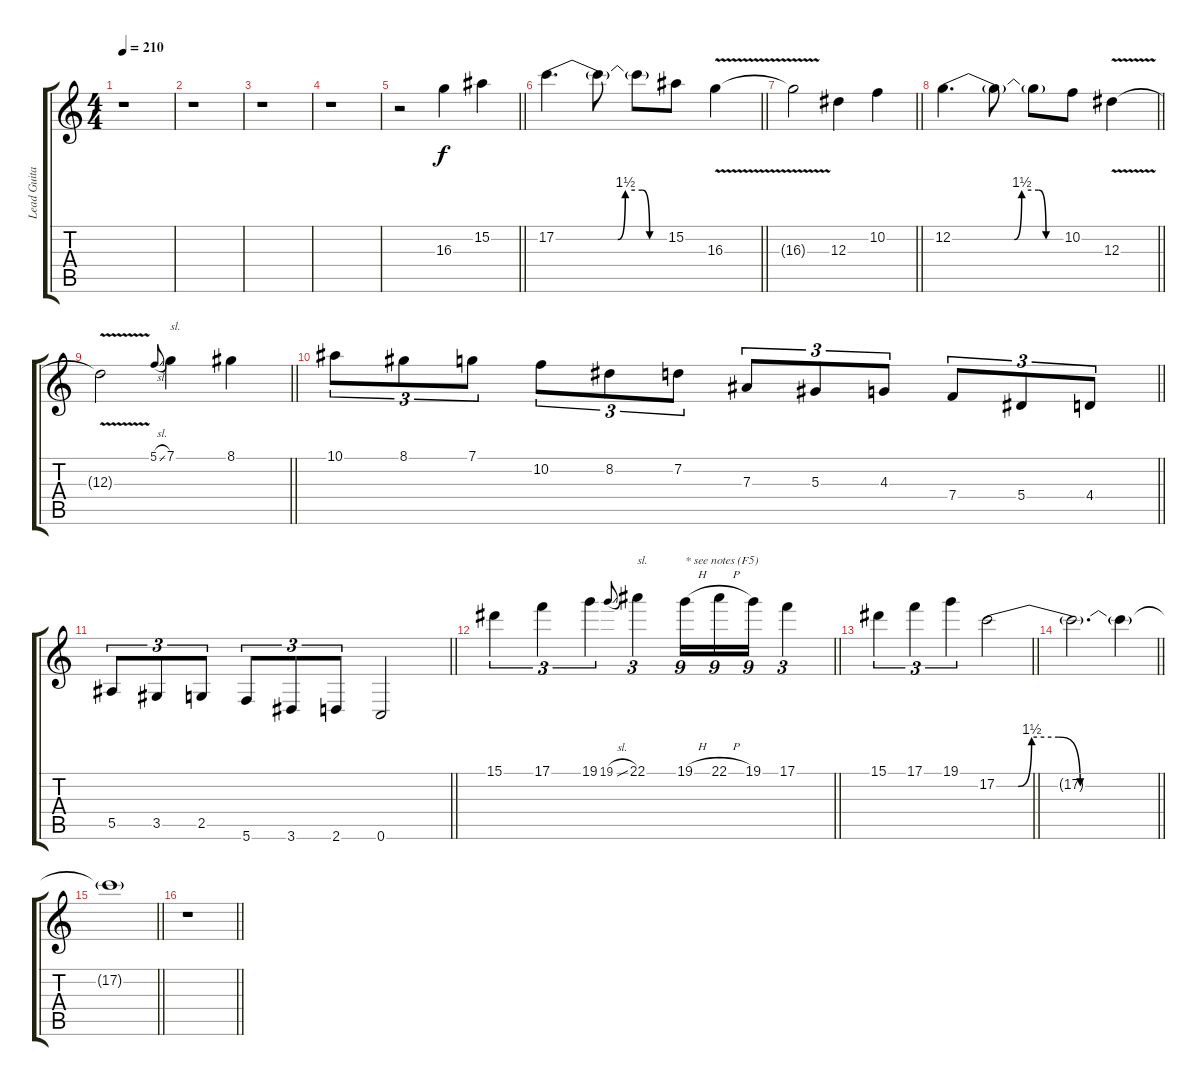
\track ("Lead Guitar I" "Lead Guita") {instrument distortionguitar}
\staff {score tabs}
\tuning (C4 G3 Eb3 Bb2 F2 C2) {hide}
\ts (4 4)
\tempo 210
\clef g2
\ks c
r.1{dy f} |
r.1 |
r.1 |
r.1 |
\barLineRight lightlight
r.2 16.3.4 15.2.4 |
\section ("" "")
\barLineRight lightlight
17.2{be (custom 0 0 33 0 37 6 46 6 50 0 60 0)}.4{d} 17.2{t}.8 17.2{t}.8 15.2.8 16.3{v}.4 |
\barLineRight lightlight
16.3{t}.2 12.3.4 10.2.4 |
\barLineRight lightlight
12.2{be (custom 0 0 33 0 37 6 46 6 50 0 60 0)}.4{d} 12.2{t}.8 12.2{t}.8 10.2.8 12.3{v}.4 |
\barLineRight lightlight
12.3{t}.2 5.1{sl}.8{gr onbeat} 7.1.4{txt "sl."} 8.1.4 |
\barLineRight lightlight
10.1.8{tu (3 2)} 8.1.8{tu (3 2)} 7.1.8{tu (3 2)} 10.2.8{tu (3 2)} 8.2.8{tu (3 2)} 7.2.8{tu (3 2)} 7.3.8{tu (3 2)} 5.3.8{tu (3 2)} 4.3.8{tu (3 2)} 7.4.8{tu (3 2)} 5.4.8{tu (3 2)} 4.4.8{tu (3 2)} |
\barLineRight lightlight
5.5.8{tu (3 2)} 3.5.8{tu (3 2)} 2.5.8{tu (3 2)} 5.6.8{tu (3 2)} 3.6.8{tu (3 2)} 2.6.8{tu (3 2)} 0.6.2 |
\barLineRight lightlight
15.1.4{tu (3 2)} 17.1.4{tu (3 2)} 19.1.4{tu (3 2)} 19.1{sl}.8{gr onbeat} 22.1.4{tu (3 2) txt "sl."} 19.1{h}.16{tu (9 8) txt "* see notes (F5)"} 22.1{h}.16{tu (9 8) beam merge} 19.1.16{tu (9 8)} 17.1.4{tu (3 2)} |
\barLineRight lightlight
15.1.4{tu (3 2)} 17.1.4{tu (3 2)} 19.1.4{tu (3 2)} 17.2{be (custom 0 0 8 0 13 6 23 6 31 0 35 0 60 0)}.2 |
\section ("" "")
\barLineRight lightlight
17.2{t}.2{d volume 13} 17.2{t}.4 |
\barLineRight lightlight
17.2{t}.1 |
\barLineRight lightlight
r.1
